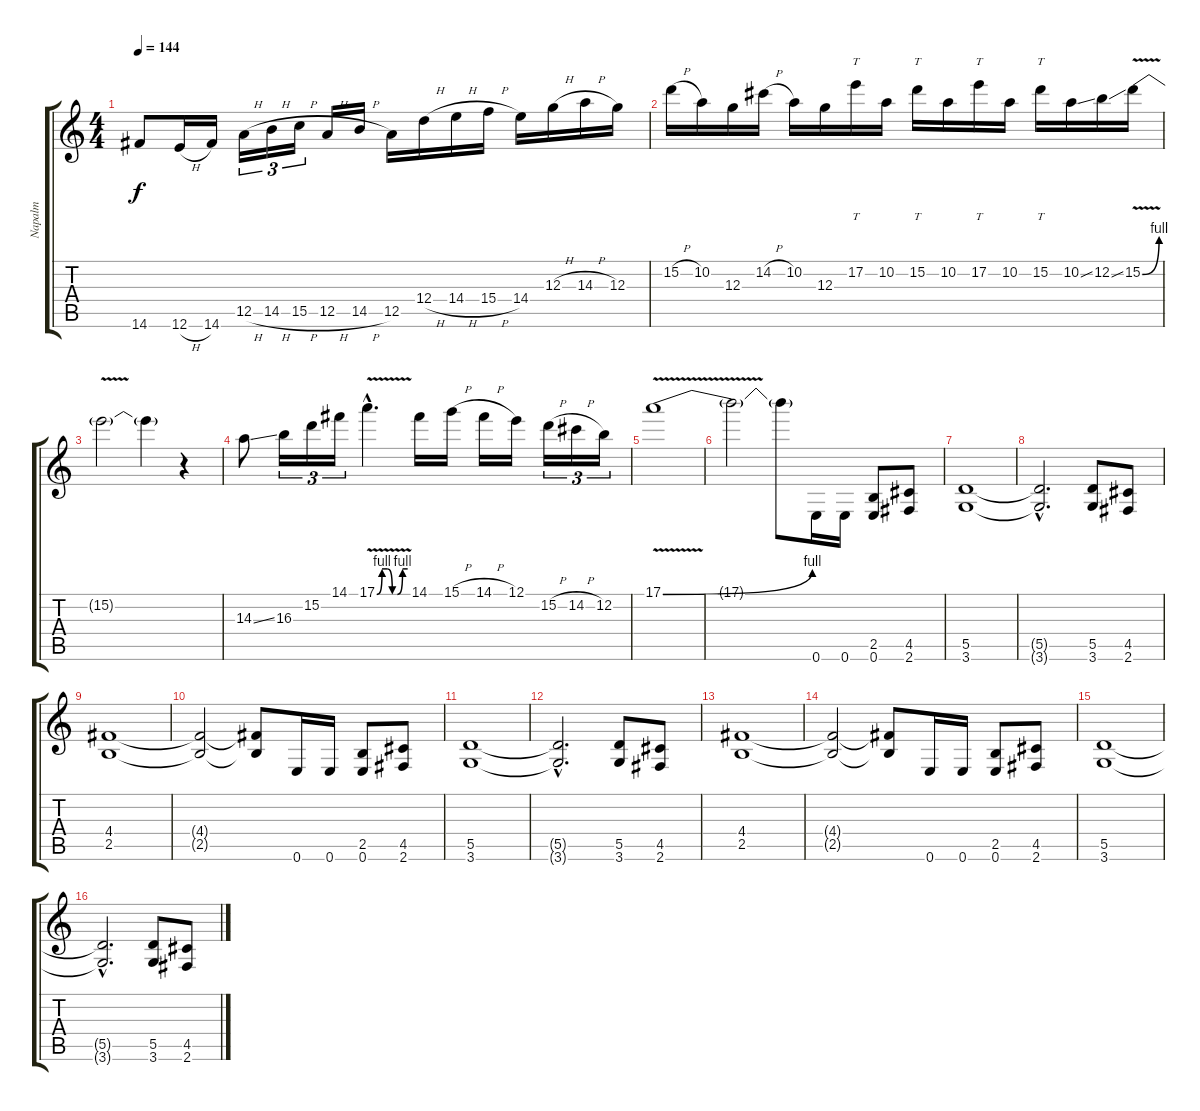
\track ("Napalm" "Napalm") {instrument overdrivenguitar}
\staff {score tabs}
\tuning (E4 B3 G3 D3 A2 E2) {hide}
\ts (4 4)
\tempo 144
\clef g2
\ks c
14.6.8{dy f} 12.6{h}.16 14.6.16 12.5{h}.16{tu (3 2)} 14.5{h}.16{tu (3 2)} 15.5{h}.16{tu (3 2)} 12.5{h}.16 14.5{h}.16 12.5.16 12.4{h}.16 14.4{h}.16 15.4{h}.16 14.4.16 12.3{h}.16 14.3{h}.16 12.3.16 |
15.2{h}.16 10.2.16 12.3.16 14.2{h}.16 10.2.16 12.3.16 17.2.16{tt} 10.2.16 15.2.16{tt} 10.2.16 17.2.16{tt} 10.2.16 15.2.16{tt} 10.2{ss}.16 12.2{ss}.16 15.2{be (bend 0 0 60 4) v}.16 |
15.2{t}.2 15.2{t}.4 r.4 |
14.3{ss}.8 16.3.16{tu (3 2)} 15.2.16{tu (3 2)} 14.1.16{tu (3 2)} 17.1{be (custom 0 0 10 4 20 4 30 0 40 0 50 4 60 4) v hac}.4{d} 14.1.16 15.1{h}.16 14.1{h}.16 12.1.16 15.2{h}.16{tu (3 2)} 14.2{h}.16{tu (3 2)} 12.2.16{tu (3 2)} |
17.1{be (bend 0 0 60 4) v}.1 |
17.1{t}.2 17.1{t}.8 0.6.16 0.6.16 (2.5 0.6).8 (4.5 2.6).8 |
(5.5 3.6).1 |
(5.5{hac t} 3.6{hac t}).2{d} (5.5 3.6).8 (4.5 2.6).8 |
(4.4 2.5).1 |
(4.4{t} 2.5{t}).2 (4.4{t} 2.5{t}).8 0.6.16 0.6.16 (2.5 0.6).8 (4.5 2.6).8 |
(5.5 3.6).1 |
(5.5{hac t} 3.6{hac t}).2{d} (5.5 3.6).8 (4.5 2.6).8 |
(4.4 2.5).1 |
(4.4{t} 2.5{t}).2 (4.4{t} 2.5{t}).8 0.6.16 0.6.16 (2.5 0.6).8 (4.5 2.6).8 |
(5.5 3.6).1 |
(5.5{hac t} 3.6{hac t}).2{d} (5.5 3.6).8 (4.5 2.6).8
